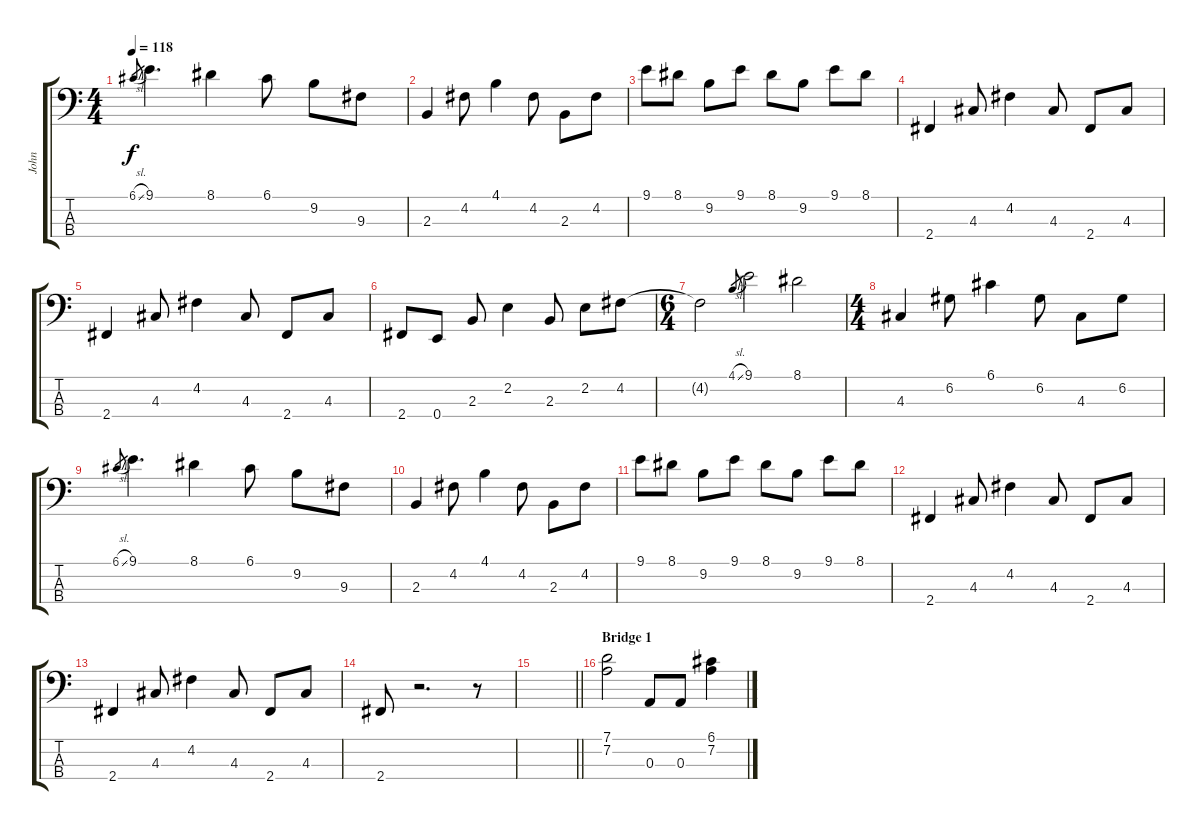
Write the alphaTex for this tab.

\track ("John" "John") {solo instrument electricbassfinger}
\staff {score tabs}
\tuning (G2 D2 A1 E1) {hide}
\ts (4 4)
\tempo 118
\clef f4
\ks c
6.1{sl}.8{gr dy f} 9.1.4{d} 8.1.4 6.1.8 9.2.8 9.3.8 |
2.3.4 4.2.8 4.1.4 4.2.8 2.3.8 4.2.8 |
9.1.8 8.1.8 9.2.8 9.1.8 8.1.8 9.2.8 9.1.8 8.1.8 |
2.4.4 4.3.8 4.2.4 4.3.8 2.4.8 4.3.8 |
2.4.4 4.3.8 4.2.4 4.3.8 2.4.8 4.3.8 |
2.4.8 0.4.8 2.3.8 2.2.4 2.3.8 2.2.8 4.2.8 |
\ts (6 4)
4.2{t}.2 4.1{sl}.8{gr} 9.1.2 8.1.2 |
\ts (4 4)
4.3.4 6.2.8 6.1.4 6.2.8 4.3.8 6.2.8 |
6.1{sl}.8{gr} 9.1.4{d} 8.1.4 6.1.8 9.2.8 9.3.8 |
2.3.4 4.2.8 4.1.4 4.2.8 2.3.8 4.2.8 |
9.1.8 8.1.8 9.2.8 9.1.8 8.1.8 9.2.8 9.1.8 8.1.8 |
2.4.4 4.3.8 4.2.4 4.3.8 2.4.8 4.3.8 |
2.4.4 4.3.8 4.2.4 4.3.8 2.4.8 4.3.8 |
2.4.8 r.2{d} r.8 |
\barLineRight lightlight
|
\section ("" "Bridge 1")
(7.1 7.2).2 0.3.8 0.3.8 (6.1 7.2).4
